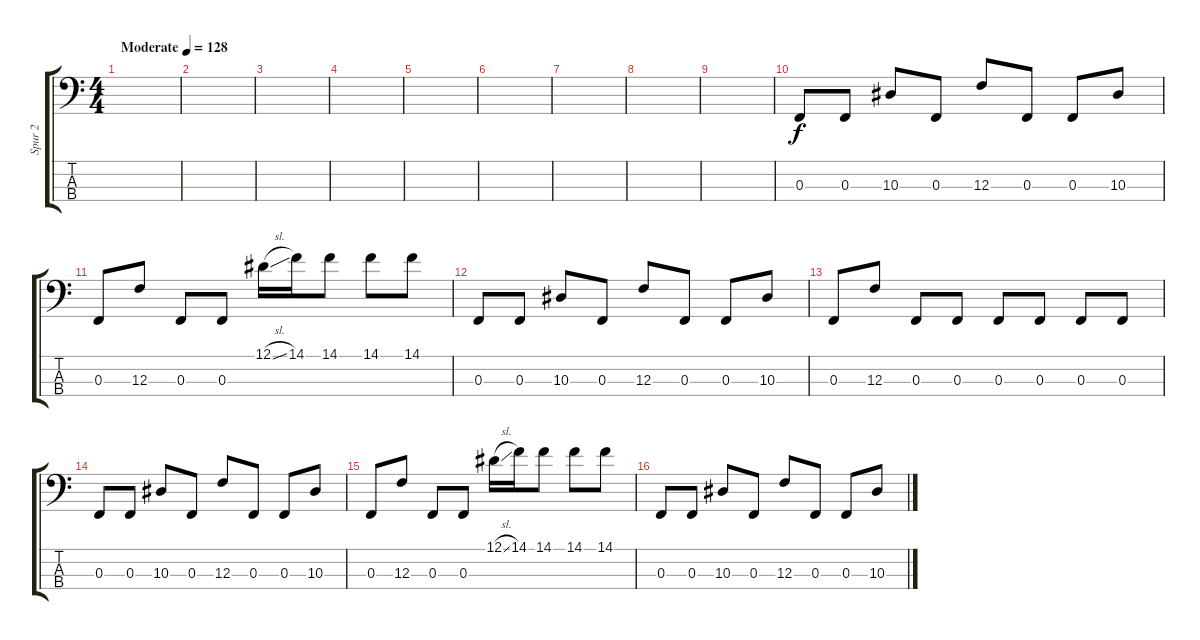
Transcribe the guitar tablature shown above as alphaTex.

\track ("Spur 2" "Spur 2") {instrument electricbassfinger}
\staff {score tabs}
\tuning (Eb2 Bb1 F1 C1) {hide}
\ts (4 4)
\tempo (128 "Moderate")
\clef f4
\ks c
|
|
|
|
|
|
|
|
|
0.3.8 0.3.8 10.3.8 0.3.8 12.3.8 0.3.8 0.3.8 10.3.8 |
0.3.8 12.3.8 0.3.8 0.3.8 12.1{sl}.16 14.1.16 14.1.8 14.1.8 14.1.8 |
0.3.8 0.3.8 10.3.8 0.3.8 12.3.8 0.3.8 0.3.8 10.3.8 |
0.3.8 12.3.8 0.3.8 0.3.8 0.3.8 0.3.8 0.3.8 0.3.8 |
0.3.8 0.3.8 10.3.8 0.3.8 12.3.8 0.3.8 0.3.8 10.3.8 |
0.3.8 12.3.8 0.3.8 0.3.8 12.1{sl}.16 14.1.16 14.1.8 14.1.8 14.1.8 |
0.3.8 0.3.8 10.3.8 0.3.8 12.3.8 0.3.8 0.3.8 10.3.8
